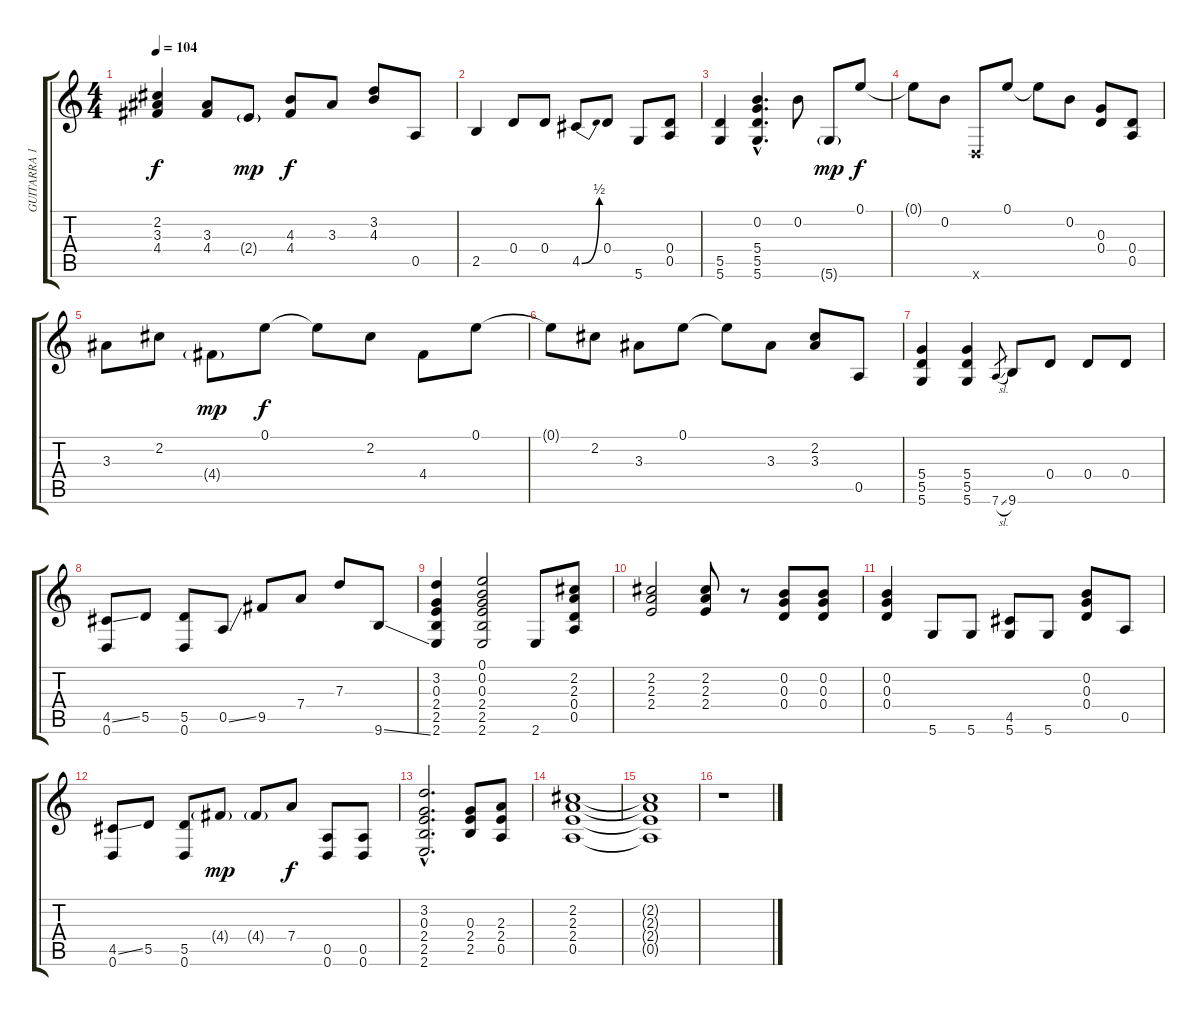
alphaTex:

\track ("GUITARRA 1" "GUITARRA 1") {instrument overdrivenguitar}
\staff {score tabs}
\tuning (E4 B3 G3 D3 A2 D2) {hide}
\ts (4 4)
\tempo 104
\clef g2
\ks c
(2.2 3.3 4.4).4{dy f} (3.3 4.4).8 2.4{g}.8{dy mp} (4.3 4.4).8{dy f} 3.3.8 (3.2 4.3).8 0.5.8 |
2.5.4 0.4.8 0.4.8 4.5{be (bend 0 0 60 2)}.8 0.4.8 5.6.8 (0.4 0.5).8 |
(5.5 5.6).4 (0.2{hac} 5.4{hac} 5.5{hac} 5.6{hac}).4{d} 0.2.8 5.6{g}.8{dy mp} 0.1.8{dy f} |
0.1{t}.8 0.2.8 0.6{x}.8 0.1.8 0.1{t}.8 0.2.8 (0.3 0.4).8 (0.4 0.5).8 |
3.3.8 2.2.8 4.4{g}.8{dy mp} 0.1.8{dy f} 0.1{t}.8 2.2.8 4.4.8 0.1.8 |
0.1{t}.8 2.2.8 3.3.8 0.1.8 0.1{t}.8 3.3.8 (2.2 3.3).8 0.5.8 |
(5.4 5.5 5.6).4 (5.4 5.5 5.6).4 7.6{sl}.8{gr} 9.6.8 0.4.8 0.4.8 0.4.8 |
(4.5{ss} 0.6).8 5.5.8 (5.5 0.6).8 0.5{ss}.8 9.5.8 7.4.8 7.3.8 9.6{ss}.8 |
(3.2 0.3 2.4 2.5 2.6).4 (0.1 0.2 0.3 2.4 2.5 2.6).2 2.6.8 (2.2 2.3 0.4 0.5).8 |
(2.2 2.3 2.4).2 (2.2 2.3 2.4).8 r.8 (0.2 0.3 0.4).8 (0.2 0.3 0.4).8 |
(0.2 0.3 0.4).4 5.6.8 5.6.8 (4.5 5.6).8 5.6.8 (0.2 0.3 0.4).8 0.5.8 |
(4.5{ss} 0.6).8 5.5.8 (5.5 0.6).8 4.4{g}.8{dy mp} 4.4{g}.8 7.4.8{dy f} (0.5 0.6).8 (0.5 0.6).8 |
(3.2{hac} 0.3{hac} 2.4{hac} 2.5{hac} 2.6{hac}).2{d} (0.3 2.4 2.5).8 (2.3 2.4 0.5).8 |
(2.2 2.3 2.4 0.5).1 |
(2.2{t} 2.3{t} 2.4{t} 0.5{t}).1 |
r.1
